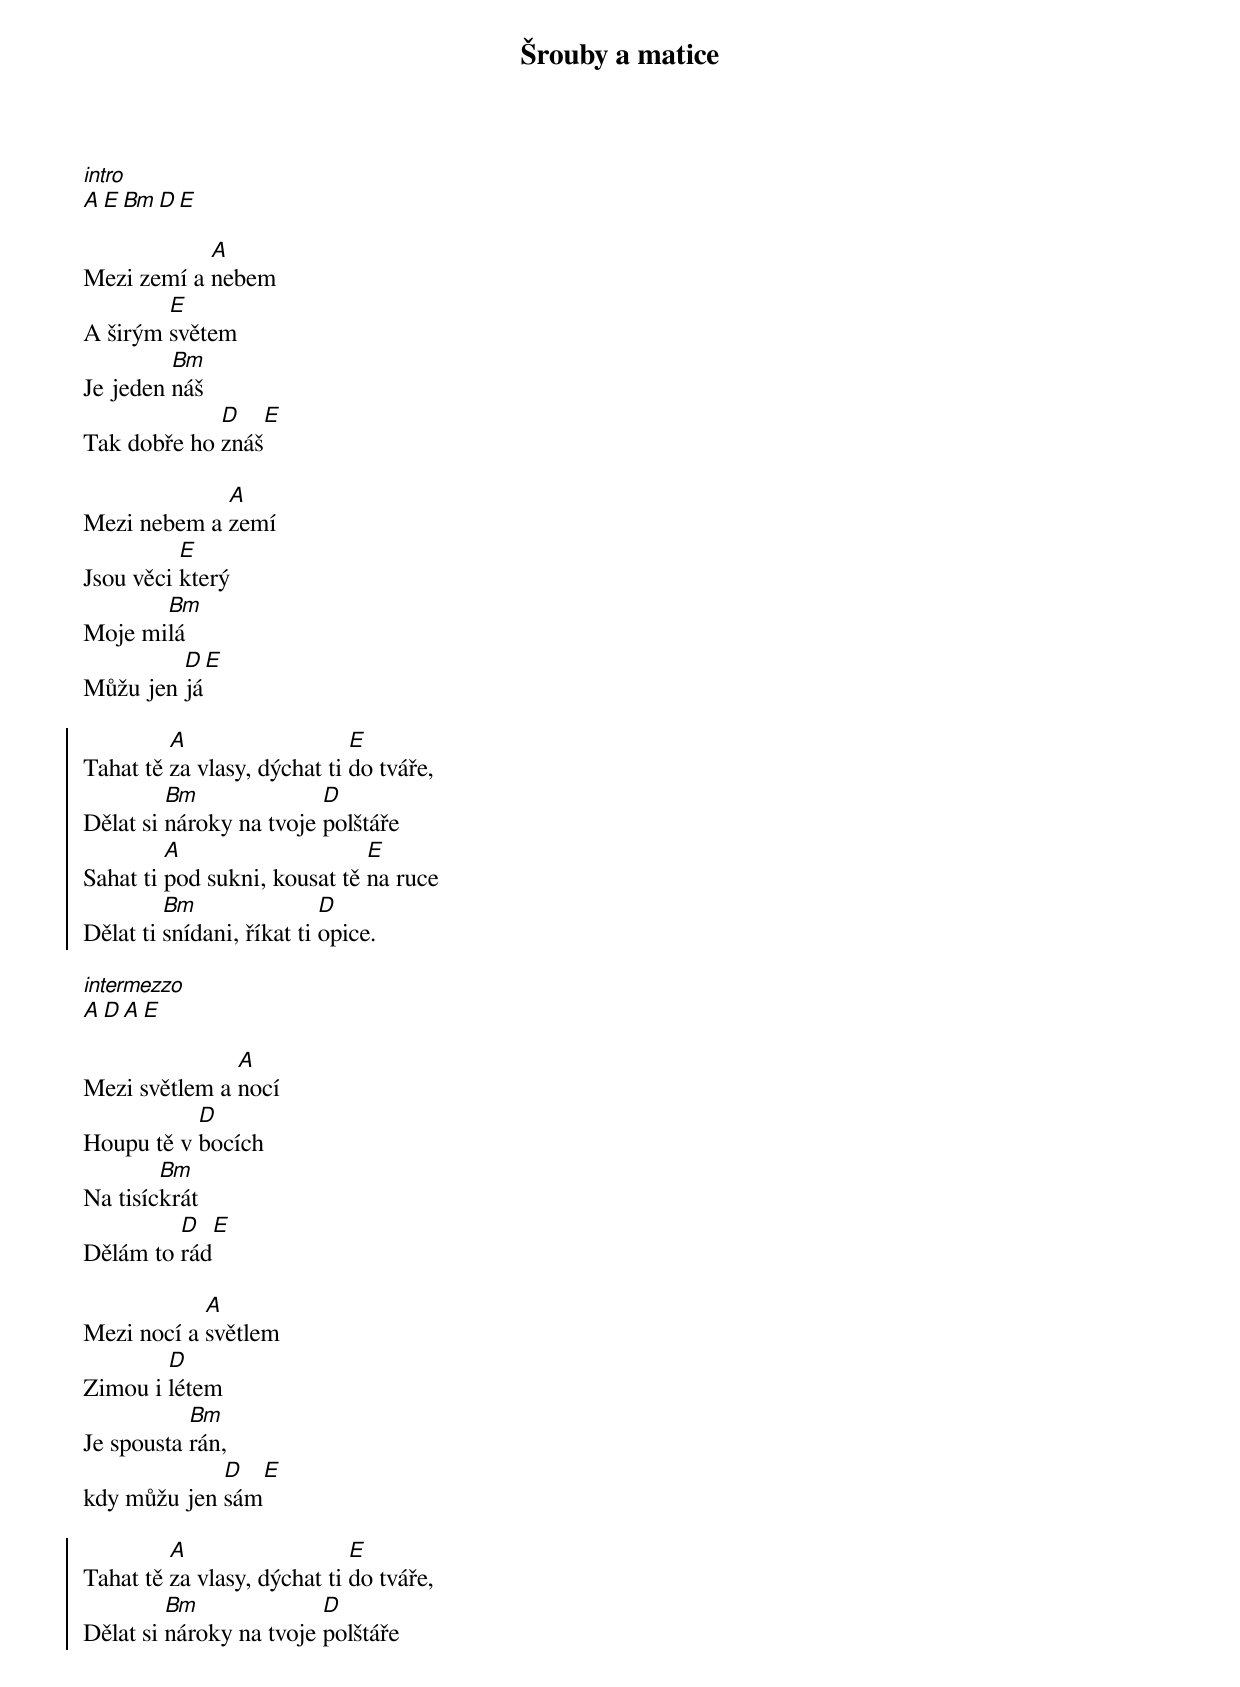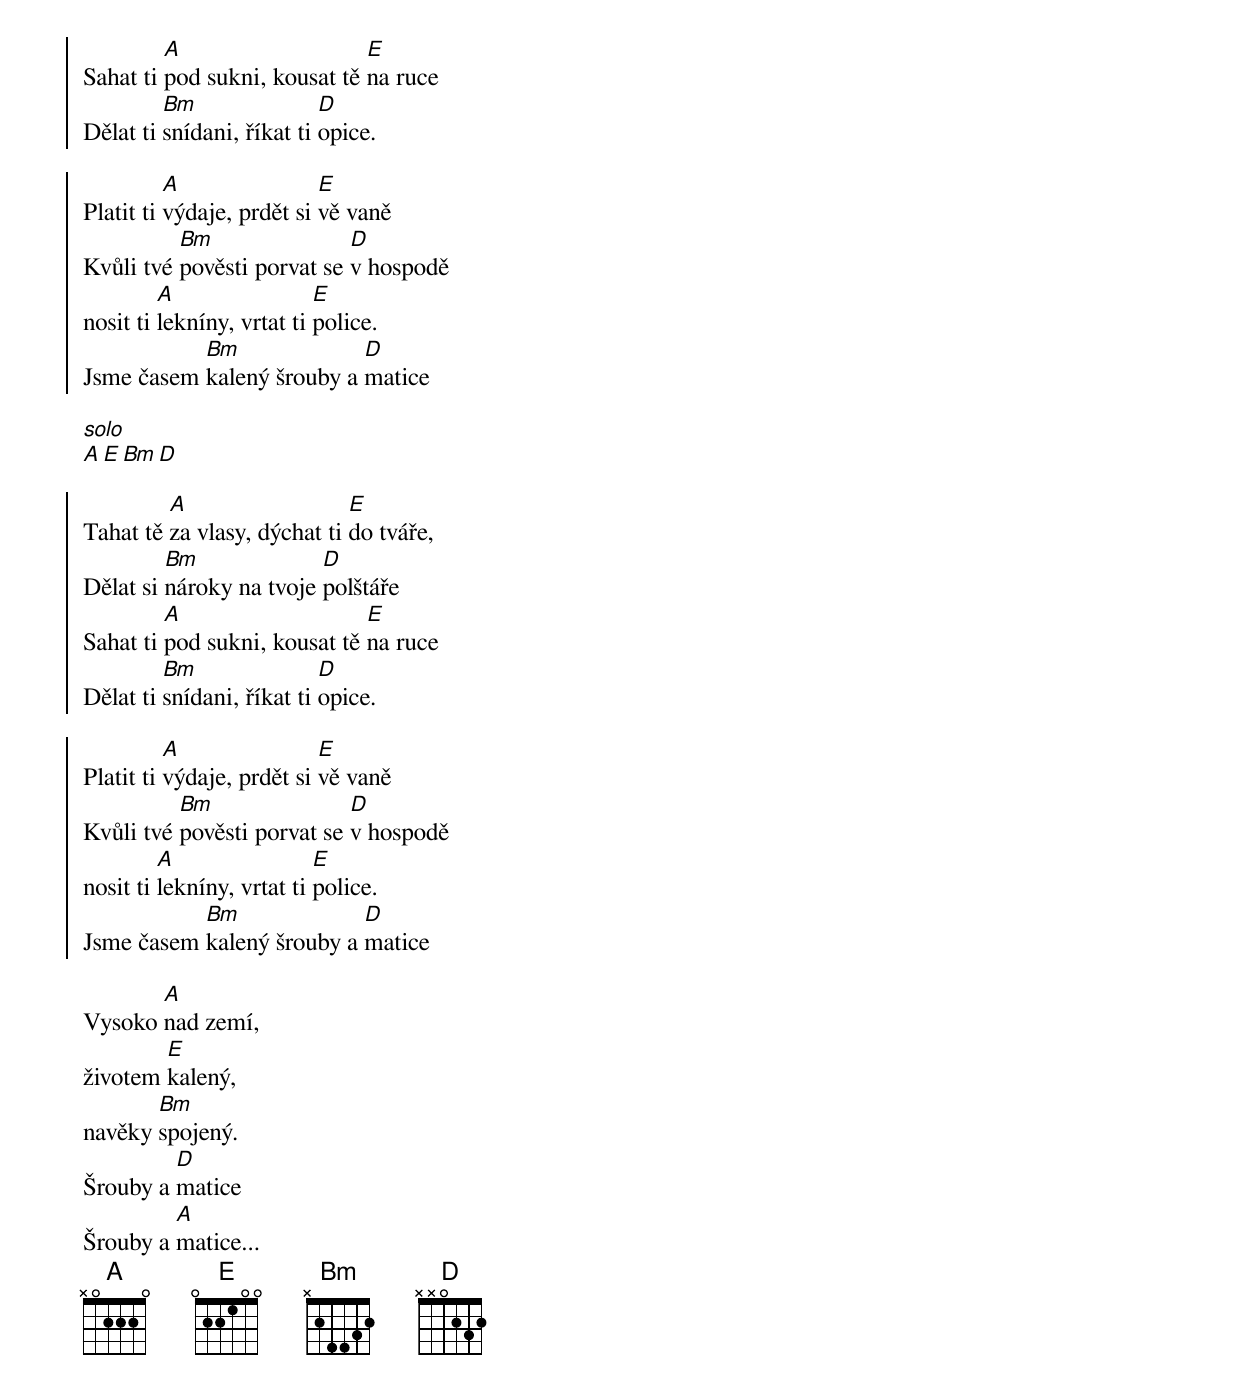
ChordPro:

{title: Šrouby a matice}

[*intro]
[A][E][Bm][D][E]

{start_of_verse}
Mezi zemí a [A]nebem
A širým [E]světem
Je jeden [Bm]náš
Tak dobře ho [D]znáš[E]

Mezi nebem a [A]zemí
Jsou věci [E]který
Moje mi[Bm]lá
Můžu jen [D]já[E]
{end_of_verse}

{start_of_chorus}
Tahat tě [A]za vlasy, dýchat ti [E]do tváře,
Dělat si [Bm]nároky na tvoje [D]polštáře
Sahat ti [A]pod sukni, kousat tě [E]na ruce
Dělat ti [Bm]snídani, říkat ti [D]opice.
{end_of_chorus}

[*intermezzo]
[A][D][A][E]

{start_of_verse}
Mezi světlem a [A]nocí
Houpu tě v [D]bocích
Na tisíc[Bm]krát
Dělám to [D]rád[E]

Mezi nocí a [A]světlem
Zimou i [D]létem
Je spousta [Bm]rán,
kdy můžu jen [D]sám[E]
{end_of_verse}

{start_of_chorus}
Tahat tě [A]za vlasy, dýchat ti [E]do tváře,
Dělat si [Bm]nároky na tvoje [D]polštáře
Sahat ti [A]pod sukni, kousat tě [E]na ruce
Dělat ti [Bm]snídani, říkat ti [D]opice.

Platit ti [A]výdaje, prdět si [E]vě vaně
Kvůli tvé [Bm]pověsti porvat se [D]v hospodě
nosit ti [A]lekníny, vrtat ti [E]police.
Jsme časem [Bm]kalený šrouby a [D]matice
{end_of_chorus}

[*solo]
[A][E][Bm][D]

{start_of_chorus}
Tahat tě [A]za vlasy, dýchat ti [E]do tváře,
Dělat si [Bm]nároky na tvoje [D]polštáře
Sahat ti [A]pod sukni, kousat tě [E]na ruce
Dělat ti [Bm]snídani, říkat ti [D]opice.

Platit ti [A]výdaje, prdět si [E]vě vaně
Kvůli tvé [Bm]pověsti porvat se [D]v hospodě
nosit ti [A]lekníny, vrtat ti [E]police.
Jsme časem [Bm]kalený šrouby a [D]matice
{end_of_chorus}

{start_of_outro}
Vysoko [A]nad zemí,
životem [E]kalený,
navěky [Bm]spojený.
Šrouby a [D]matice
Šrouby a [A]matice...
{end_of_outro}
